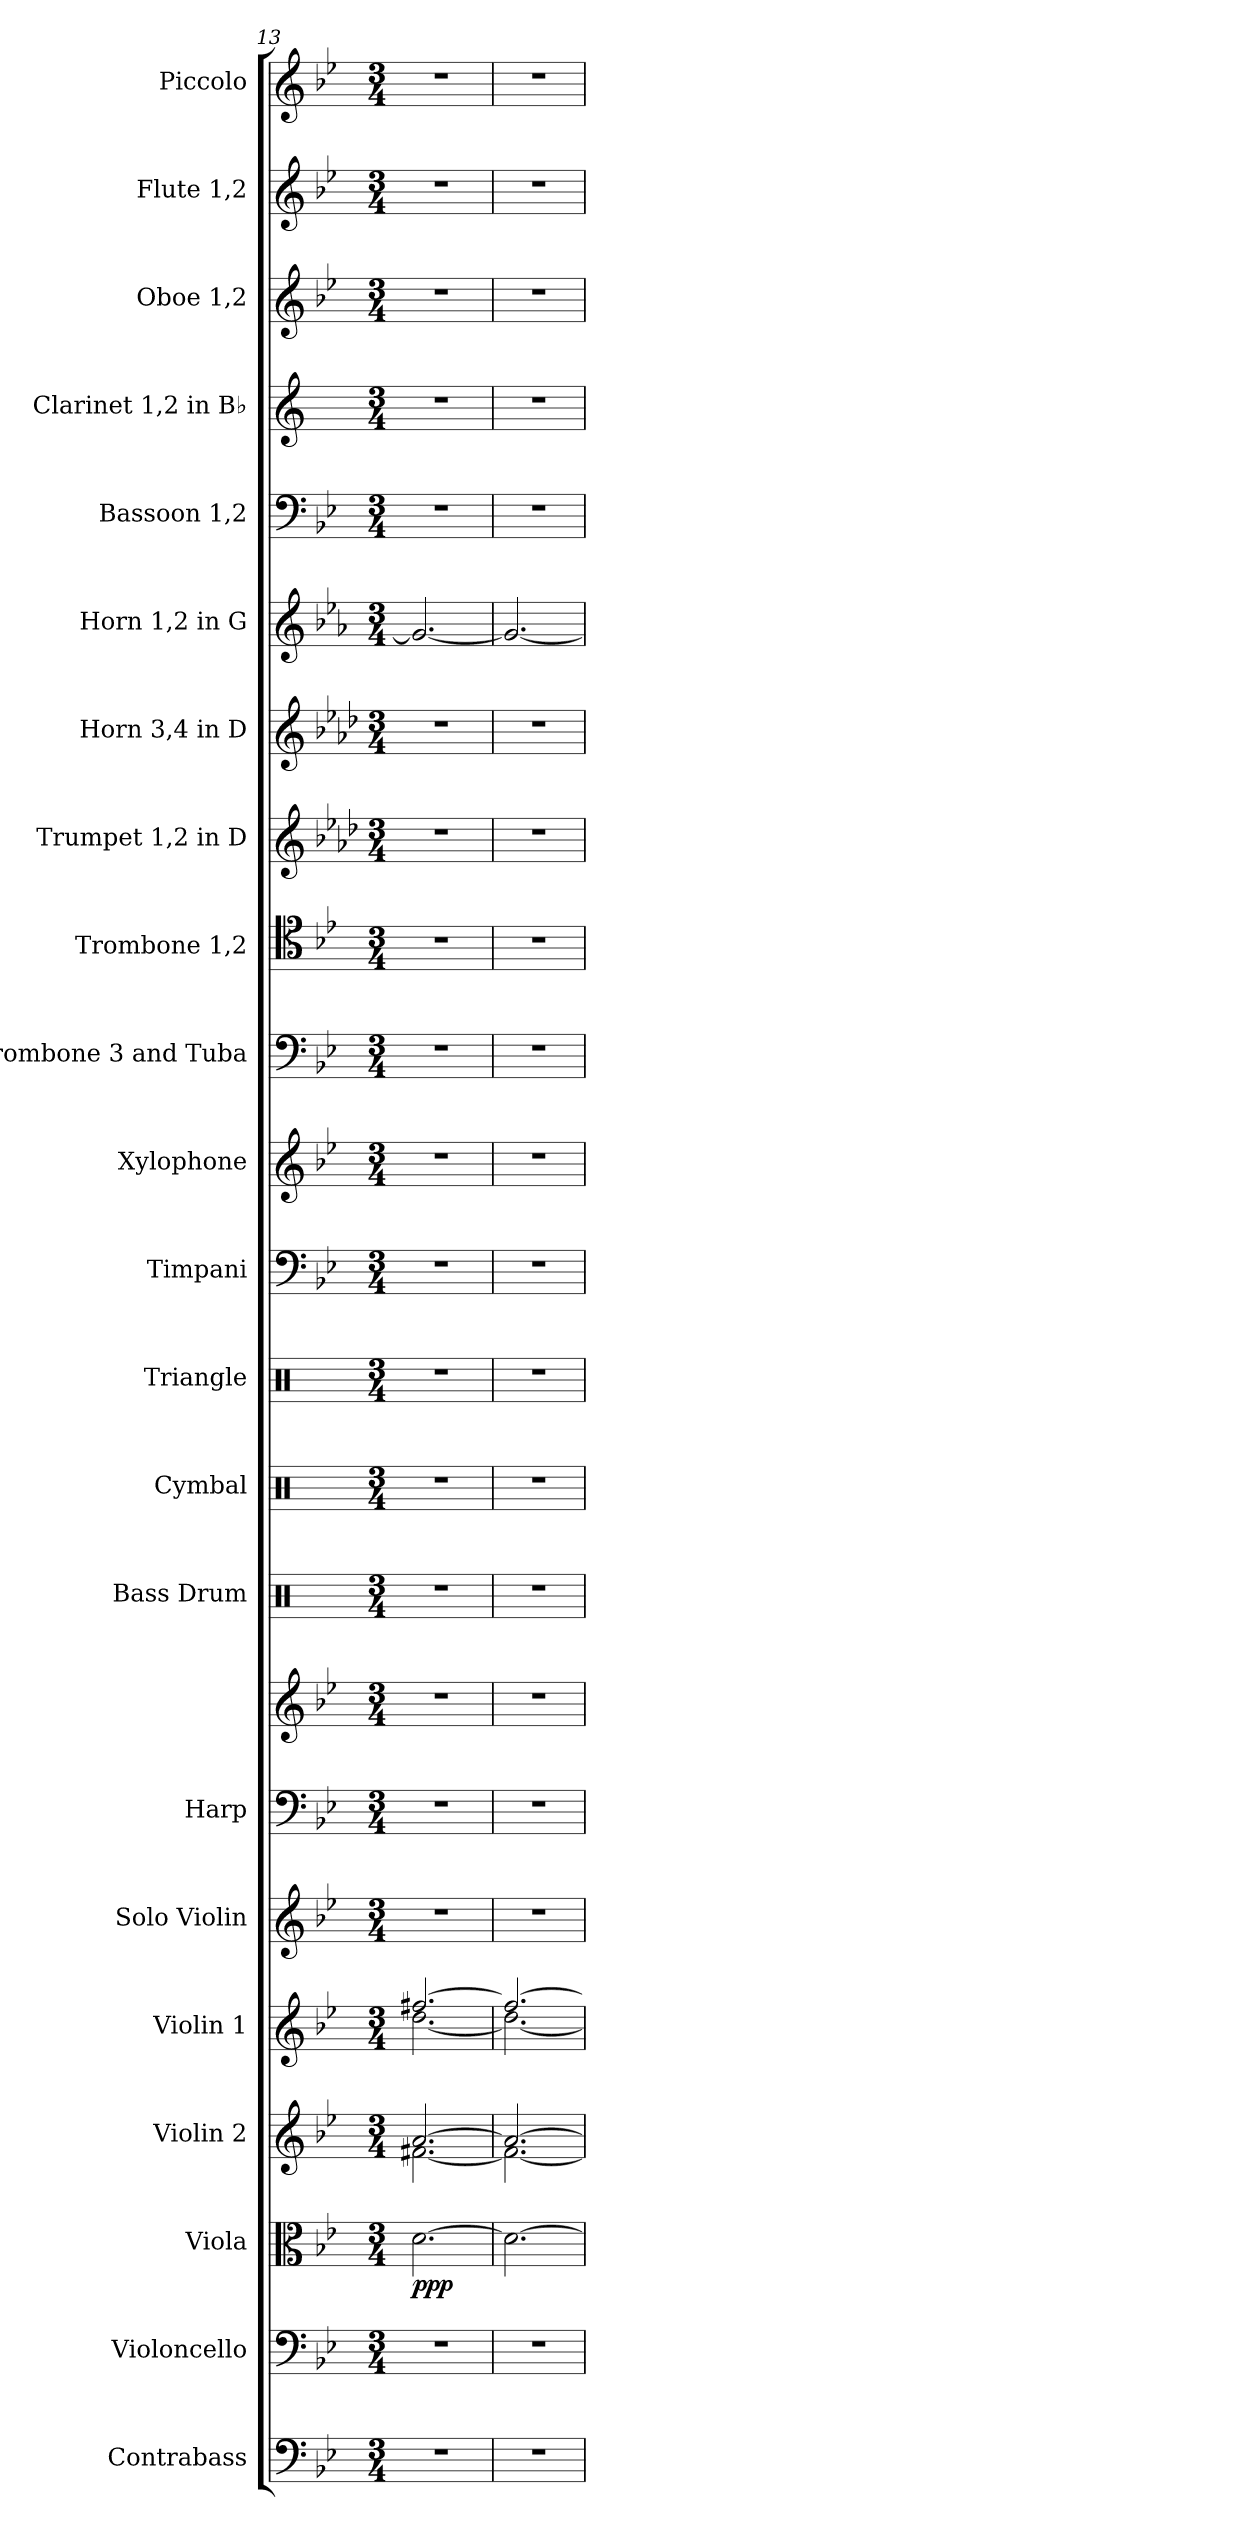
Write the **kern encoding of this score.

**kern	**kern	**kern	**dynam	**kern	**kern	**kern	**kern	**kern	**kern	**kern	**kern	**kern	**kern	**kern	**kern	**kern	**kern	**kern	**kern	**kern	**kern	**kern	**kern
*part22	*part21	*part20	*part20	*part19	*part18	*part17	*part16	*part16	*part15	*part14	*part13	*part12	*part11	*part10	*part9	*part8	*part7	*part6	*part5	*part4	*part3	*part2	*part1
*staff23	*staff22	*staff21	*staff21	*staff20	*staff19	*staff18	*staff17	*staff16	*staff15	*staff14	*staff13	*staff12	*staff11	*staff10	*staff9	*staff8	*staff7	*staff6	*staff5	*staff4	*staff3	*staff2	*staff1
*I"Contrabass	*I"Violoncello	*I"Viola	*	*I"Violin 2	*I"Violin 1	*I"Solo Violin	*I"Harp	*	*I"Bass Drum	*I"Cymbal	*I"Triangle	*I"Timpani	*I"Xylophone	*I"Trombone 3 and Tuba	*I"Trombone 1,2	*I"Trumpet 1,2 in D	*I"Horn 3,4 in D	*I"Horn 1,2 in G	*I"Bassoon 1,2	*I"Clarinet 1,2 in B♭	*I"Oboe 1,2	*I"Flute 1,2	*I"Piccolo
*I'Cb.	*I'Vc.	*I'Vla.	*	*I'Vln. 2	*I'Vln. 1	*I'Solo Vln.	*I'Hrp.	*	*I'B.D	*I'Cym.	*I'Trgl.	*I'Timp.	*I'Xyl.	*I'Tbn. 3 and Tba.	*I'Tbn. 1,2	*I'Tpt. 1,2 in D	*I'Hn. 3,4 in D	*I'Hn. 1,2 in G	*I'Bsn. 1,2	*I'Cl. 1,2 in B♭	*I'Ob. 1,2	*I'Fl. 1,2	*I'Picc.
!!LO:PB:g=z
*clefF4	*clefF4	*clefC3	*	*clefG2	*clefG2	*clefG2	*clefF4	*clefG2	*clefX	*clefX	*clefX	*clefF4	*clefG2	*clefF4	*clefC4	*clefG2	*clefG2	*clefG2	*clefF4	*clefG2	*clefG2	*clefG2	*clefG2
*ITrd7c12	*	*	*	*	*	*	*	*	*	*	*	*	*ITrd-7c-12	*	*	*ITrd-1c-2	*ITrd6c10	*ITrd3c5	*	*ITrd1c2	*	*	*ITrd-7c-12
*k[b-e-]	*k[b-e-]	*k[b-e-]	*	*k[b-e-]	*k[b-e-]	*k[b-e-]	*k[b-e-]	*k[b-e-]	*k[]	*k[]	*k[]	*k[b-e-]	*k[b-e-]	*k[b-e-]	*k[b-e-]	*k[b-e-]	*k[b-e-]	*k[b-e-]	*k[b-e-]	*k[b-e-]	*k[b-e-]	*k[b-e-]	*k[b-e-]
*M3/4	*M3/4	*M3/4	*	*M3/4	*M3/4	*M3/4	*M3/4	*M3/4	*M3/4	*M3/4	*M3/4	*M3/4	*M3/4	*M3/4	*M3/4	*M3/4	*M3/4	*M3/4	*M3/4	*M3/4	*M3/4	*M3/4	*M3/4
=13	=13	=13	=13	=13	=13	=13	=13	=13	=13	=13	=13	=13	=13	=13	=13	=13	=13	=13	=13	=13	=13	=13	=13
*	*	*	*	*^	*^	*	*	*	*	*	*	*	*	*	*	*	*	*	*	*	*	*	*
!	!	!	!LO:DY:b	!	!	!	!	!	!	!	!	!	!	!	!	!	!	!	!	!	!	!	!	!	!
2.r	2.r	[2.d\	ppp	[2.a/	[2.f#X\	[2.ff#X/	[2.dd\	2.r	2.r	2.r	2.r	2.r	2.r	2.r	2.r	2.r	2.r	2.r	2.r	2.d/_	2.r	2.r	2.r	2.r	2.r
=14	=14	=14	=14	=14	=14	=14	=14	=14	=14	=14	=14	=14	=14	=14	=14	=14	=14	=14	=14	=14	=14	=14	=14	=14	=14
2.r	2.r	2.d\_	.	2.a/_	2.f#\_	2.ff#/_	2.dd\_	2.r	2.r	2.r	2.r	2.r	2.r	2.r	2.r	2.r	2.r	2.r	2.r	2.d/_	2.r	2.r	2.r	2.r	2.r
*	*	*	*	*v	*v	*	*	*	*	*	*	*	*	*	*	*	*	*	*	*	*	*	*	*	*
*	*	*	*	*	*v	*v	*	*	*	*	*	*	*	*	*	*	*	*	*	*	*	*	*	*
=	=	=	=	=	=	=	=	=	=	=	=	=	=	=	=	=	=	=	=	=	=	=	=
*-	*-	*-	*-	*-	*-	*-	*-	*-	*-	*-	*-	*-	*-	*-	*-	*-	*-	*-	*-	*-	*-	*-	*-
